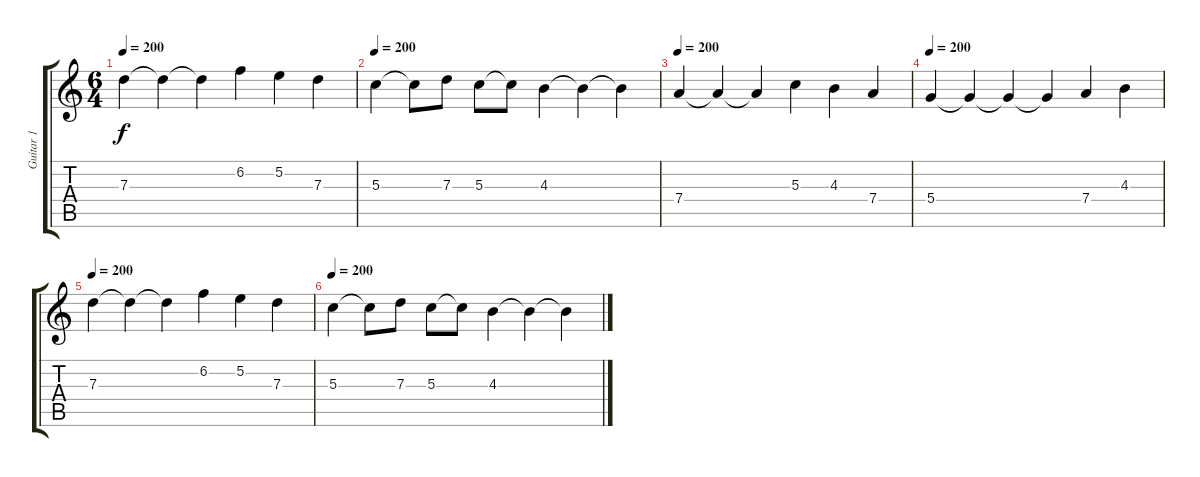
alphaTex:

\track ("Guitar 1" "Guitar 1") {instrument distortionguitar}
\staff {score tabs}
\tuning (E4 B3 G3 D3 A2 E2) {hide}
\ts (6 4)
\tempo 200
\clef g2
\ks c
7.3.4{dy f} 7.3{t}.4 7.3{t}.4 6.2.4 5.2.4 7.3.4 |
\tempo 200
5.3.4 5.3{t}.8 7.3.8 5.3.8 5.3{t}.8 4.3.4 4.3{t}.4 4.3{t}.4 |
\tempo 200
7.4.4{volume 0} 7.4{t}.4 7.4{t}.4 5.3.4 4.3.4 7.4.4 |
\tempo 200
5.4.4 5.4{t}.4 5.4{t}.4 5.4{t}.4 7.4.4 4.3.4 |
\tempo 200
7.3.4 7.3{t}.4 7.3{t}.4 6.2.4 5.2.4 7.3.4 |
\tempo 200
5.3.4 5.3{t}.8 7.3.8 5.3.8 5.3{t}.8 4.3.4 4.3{t}.4 4.3{t}.4
